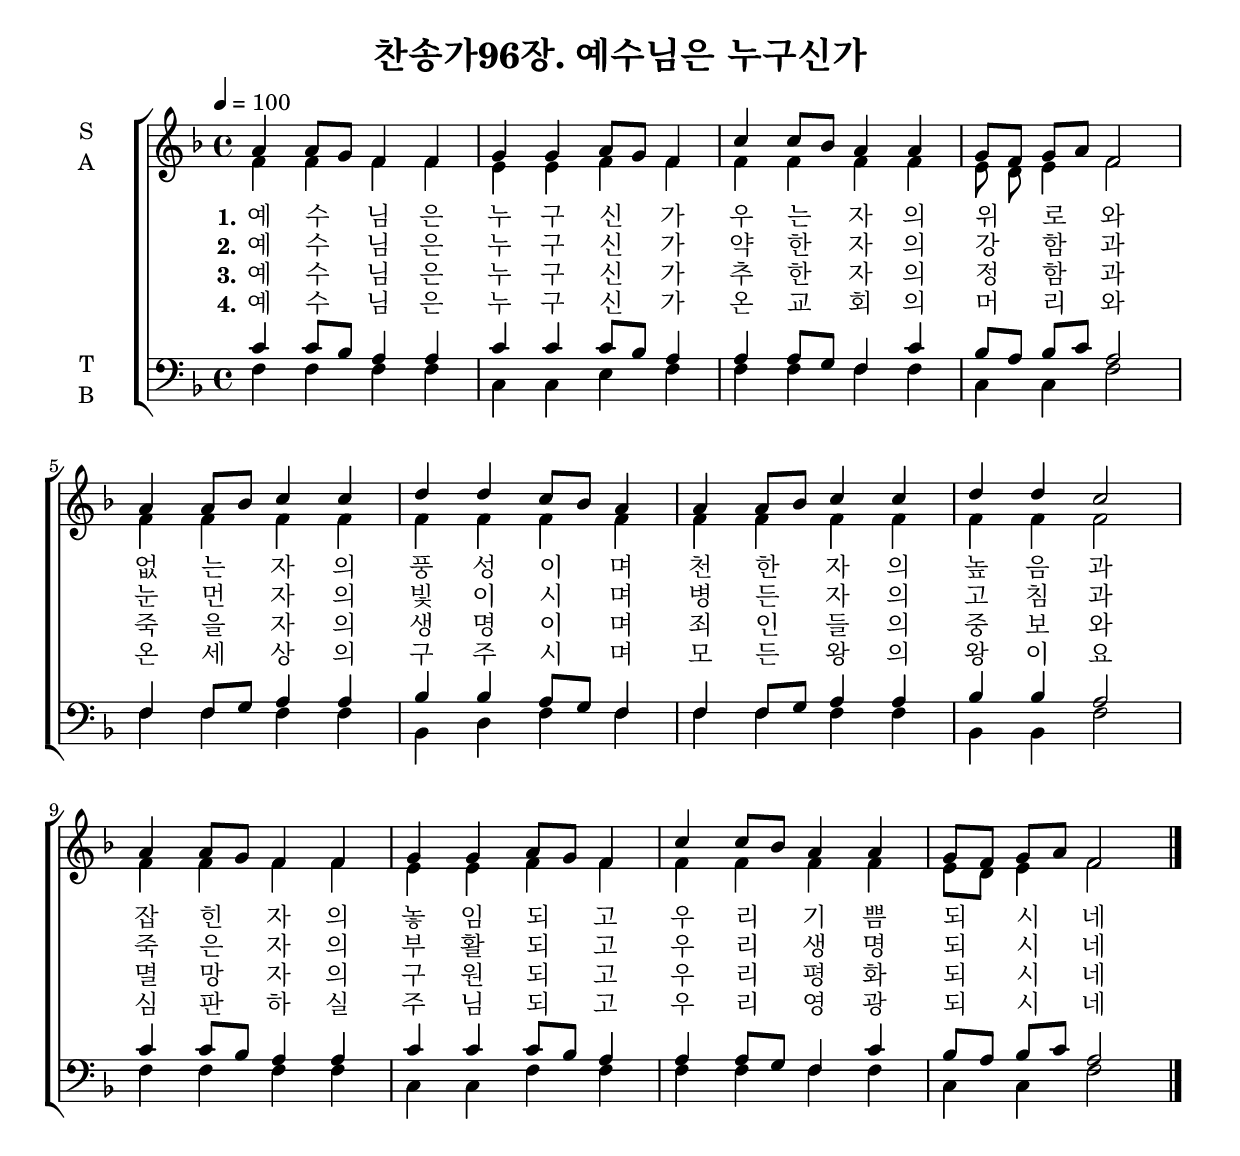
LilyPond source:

\version "2.22.0"
\include "english.ly"
\header {
  title = "찬송가96장. 예수님은 누구신가"
}

global = {
  \time 4/4
  \key f \major
  \tempo 4=100
  \autoBeamOff
}

soprano = \relative c'' {
  \global
  a4 a8 [ g ] f4 f g g a8 [[g ]f4 c' c8 [bf ]a4 a    g8 [f  ]g [a ]f2  \break 
  
  a4 a8 [bf ]c4 c d d c8 [bf ]a4 a a8 [bf ]c4 c d d c2   \break 
  
  a4 a8 [g ]f4 f g g4 a8 [g8 ]f4 c' c8 [bf ]a4 a g8 [ f ] g [ a ] f2  \bar "|."
  
}

alto = \relative c' {
  \global
  f4 f f f e e f ]f f f f f e8 d e4 f2
  
  f4 f f f f f f f f f f f f f f2 
  
  f4 f f f e e f f f f f f e8 [d ]e4 f2 
  
}

tenor = \relative c' {
  \global
  c4 c8 [bf ]a4 a c c c8 [bf ]a4 a a8 [g ]f4 c' bf8 [a ]bf [c ]a2 
  
  f4 f8 [g ]a4 a bf bf a8 [g ]f4 f f8 [g ]a4 a bf bf a2 
  
  c4 c8 [bf ]a4 a c c4 c8 [bf ]a4 a a8 [g ]f4 c' bf8 [a ]bf [c ]a2 
  
}

bass = \relative c {
  \global
  f4 f f f c c e f f f f f c c f2 
  
  f4 f f f bf, d f f f f f f bf, bf f'2 
  
  f4 f f f c c f f f f f f c c f2 
  
}

verseOne = \lyricmode {
  \set stanza = "1."
 예 수 님 은   누 구 신 가   우 는 자 의   위 로 와 
없 는 자 의   풍 성 이 며   천 한 자 의   높 음 과 
잡 힌 자 의   놓 임 되 고   우 리   기 쁨   되 시 네 

  
  
}

verseTwo = \lyricmode {
  \set stanza = "2."
 예 수 님 은   누 구 신 가   약 한 자 의   강 함 과 
눈 먼 자 의   빛 이 시 며   병 든 자 의   고 침 과 
죽 은   자 의   부 활   되 고   우 리   생 명   되 시 네 

  
}

verseThree = \lyricmode {
  \set stanza = "3."

 예 수 님 은   누 구 신 가   추 한 자 의   정 함 과 
죽 을 자 의   생 명 이 며   죄 인 들 의   중 보 와 
멸 망 자 의   구 원 되 고   우 리   평 화   되 시 네 

  
}
verseFour = \lyricmode {
  \set stanza = "4."


예 수 님 은   누 구 신 가   온   교 회 의   머 리 와 
온   세 상 의   구 주 시 며   모 든   왕 의   왕 이 요 
심 판 하 실   주 님   되 고   우 리   영 광   되 시 네 

  
}

\score {
  \new ChoirStaff <<
    \new Staff \with {
      midiInstrument = "choir aahs"
      instrumentName = \markup \center-column { S A }
    } <<
      \new Voice = "soprano" { \voiceOne \soprano }
      \new Voice = "alto" { \voiceTwo \alto }
    >>
    \new Lyrics \with {
      \override VerticalAxisGroup #'staff-affinity = #CENTER
    } \lyricsto "soprano" \verseOne
    \new Lyrics \with {
      \override VerticalAxisGroup #'staff-affinity = #CENTER
    } \lyricsto "soprano" \verseTwo
    \new Lyrics \with {
      \override VerticalAxisGroup #'staff-affinity = #CENTER
    } \lyricsto "soprano" \verseThree
    \new Lyrics \with {
      \override VerticalAxisGroup #'staff-affinity = #CENTER
    } \lyricsto "soprano" \verseFour
    \new Staff \with {
      midiInstrument = "choir aahs"
      instrumentName = \markup \center-column { T B }
    } <<
      \clef bass
      \new Voice = "tenor" { \voiceOne \tenor }
      \new Voice = "bass" { \voiceTwo \bass }
    >>
  >>
  \layout { }
  \midi { }
}
